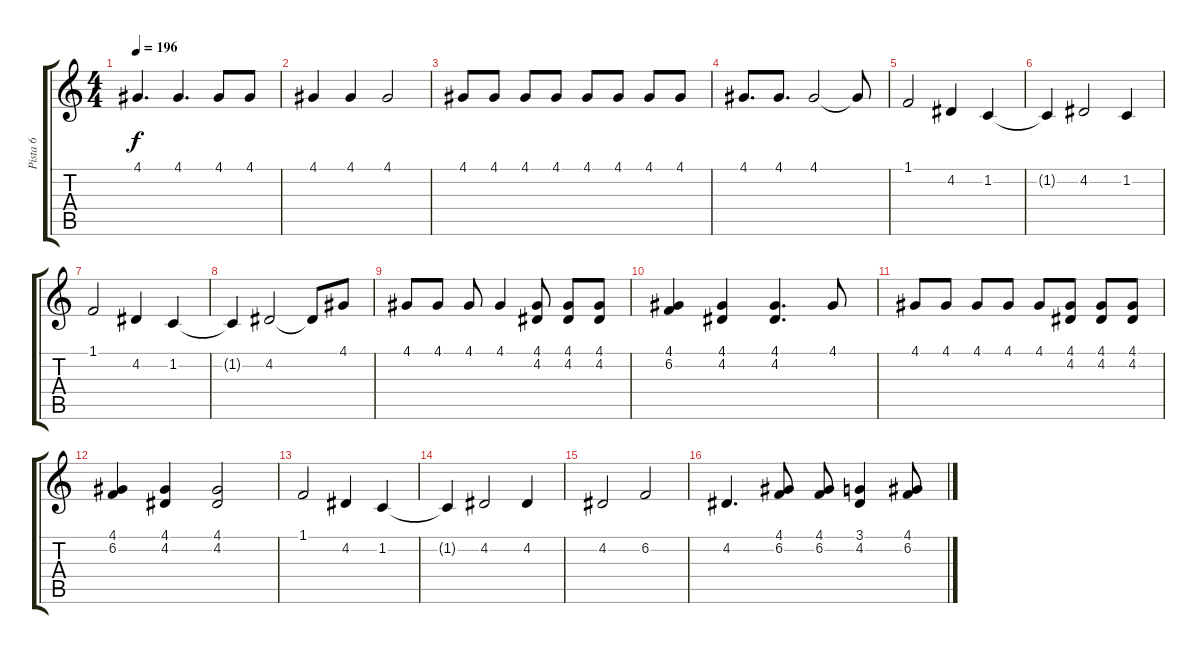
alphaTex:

\track ("Pista 6" "Pista 6") {instrument electricgrandpiano}
\staff {score tabs}
\tuning (E4 B3 G3 D3 A2 E2) {hide}
\ts (4 4)
\tempo 196
\clef g2
\ks c
4.1.4{d dy f} 4.1.4{d} 4.1.8 4.1.8 |
4.1.4 4.1.4 4.1.2 |
4.1.8 4.1.8 4.1.8 4.1.8 4.1.8 4.1.8 4.1.8 4.1.8 |
4.1.8{d} 4.1.8{d} 4.1.2 4.1{t}.8 |
1.1.2 4.2.4 1.2.4 |
1.2{t}.4 4.2.2 1.2.4 |
1.1.2 4.2.4 1.2.4 |
1.2{t}.4 4.2.2 4.2{t}.8 4.1.8 |
4.1.8 4.1.8 4.1.8 4.1.4 (4.1 4.2).8 (4.1 4.2).8 (4.1 4.2).8 |
(4.1 6.2).4 (4.1 4.2).4 (4.1 4.2).4{d} 4.1.8 |
4.1.8 4.1.8 4.1.8 4.1.8 4.1.8 (4.1 4.2).8 (4.1 4.2).8 (4.1 4.2).8 |
(4.1 6.2).4 (4.1 4.2).4 (4.1 4.2).2 |
1.1.2 4.2.4 1.2.4 |
1.2{t}.4 4.2.2 4.2.4 |
4.2.2 6.2.2 |
4.2.4{d} (4.1 6.2).8 (4.1 6.2).8 (3.1 4.2).4 (4.1 6.2).8
